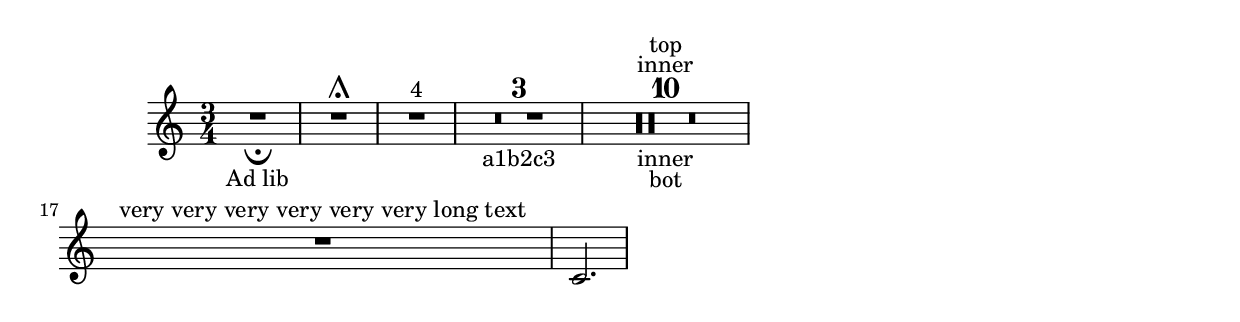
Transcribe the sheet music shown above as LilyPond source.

\version "2.21.0"

\header  {

  texidoc = "
Scripts and texts may be added to the multi-measure rests.

By setting the appropriate @code{spacing-procedure}, we can make
measures stretch to accommodate wide texts.

"


}

\book { \score { {
  \time 3/4
  \set Score.skipBars = ##t
  R2._\fermata _"Ad lib"
  R2.^\shortfermata
  R2.^"4"
  R2.*3_\markup { \roman "a1b2c3" }
  R2.*10^"inner"^"top"_"inner"_"bot"
  \override MultiMeasureRestText.springs-and-rods
    = #ly:multi-measure-rest::set-text-rods

  R2.^"very very very very very very long text"
  c'2.
}
  \layout { ragged-right = ##t }
}}
